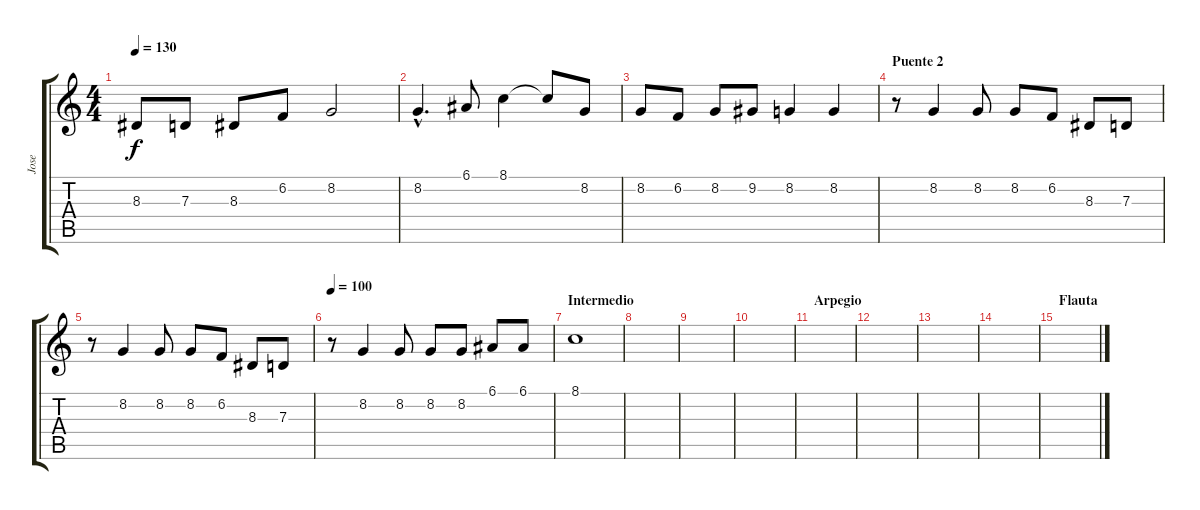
\track ("Jose" "Jose") {instrument lead1square}
\staff {score tabs}
\tuning (E4 B3 G3 D3 A2 E2) {hide}
\ts (4 4)
\tempo 130
\clef g2
\ks c
8.3.8{dy f} 7.3.8 8.3.8 6.2.8 8.2.2 |
8.2{hac}.4{d} 6.1.8 8.1.4 8.1{t}.8 8.2.8 |
8.2.8 6.2.8 8.2.8 9.2.8 8.2.4 8.2.4 |
\section ("" "Puente 2")
r.8 8.2.4 8.2.8 8.2.8 6.2.8 8.3.8 7.3.8 |
r.8 8.2.4 8.2.8 8.2.8 6.2.8 8.3.8 7.3.8 |
\tempo 100
r.8 8.2.4 8.2.8 8.2.8 8.2.8 6.1.8 6.1.8 |
\section ("" "Intermedio")
8.1.1 |
|
|
|
\section ("" "Arpegio")
|
|
|
|
\section ("" "Flauta")
